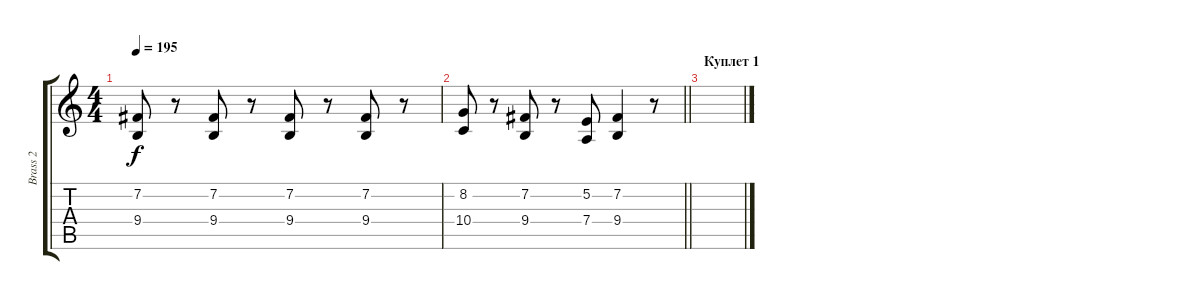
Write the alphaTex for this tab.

\track ("Brass 2" "Brass 2") {instrument synthbrass1}
\staff {score tabs}
\tuning (E4 B3 G3 D3 A2 E2) {hide}
\ts (4 4)
\tempo 195
\clef g2
\ks c
(7.2 9.4).8{dy f} r.8 (7.2 9.4).8 r.8 (7.2 9.4).8 r.8 (7.2 9.4).8 r.8 |
\barLineRight lightlight
(8.2 10.4).8 r.8 (7.2 9.4).8 r.8 (5.2 7.4).8 (7.2 9.4).4 r.8 |
\section ("" "Куплет 1")
